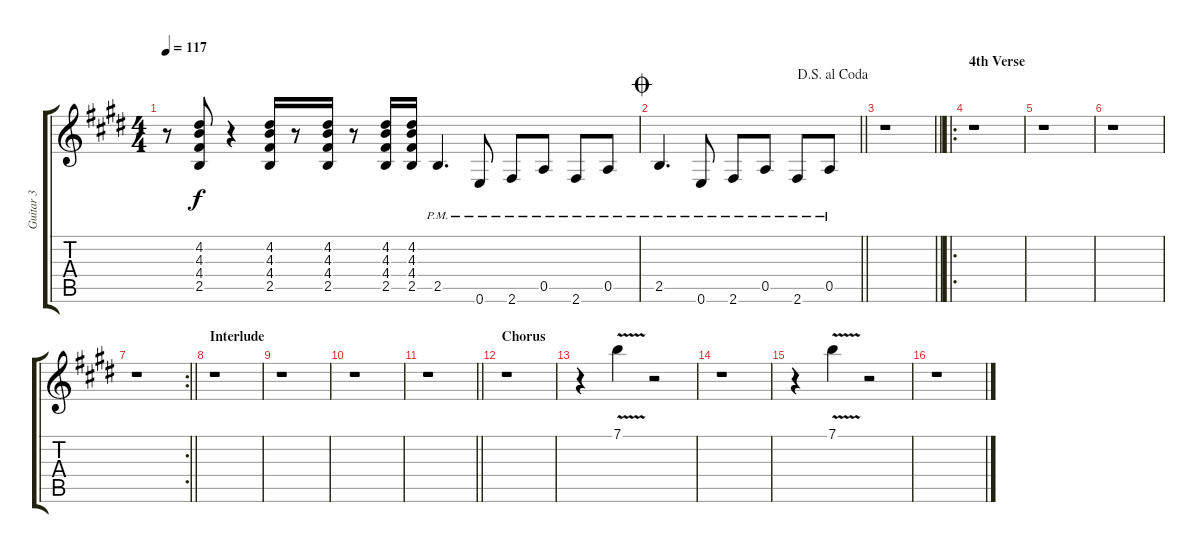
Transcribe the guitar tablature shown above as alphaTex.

\track ("Guitar 3" "Guitar 3") {instrument electricguitarclean}
\staff {score tabs}
\tuning (E4 B3 G3 D3 A2 E2) {hide}
\ts (4 4)
\tempo 117
\clef g2
\ks c#minor
r.8{dy f} (4.2 4.3 4.4 2.5).8 r.4 (4.2 4.3 4.4 2.5).16 r.8 (4.2 4.3 4.4 2.5).16 r.8 (4.2 4.3 4.4 2.5).16 (4.2 4.3 4.4 2.5).16 2.5{pm}.4{d} 0.6{pm}.8 2.6{pm}.8 0.5{pm}.8 2.6{pm}.8 0.5{pm}.8 |
\jump coda
\jump dalsegnoalcoda
\barLineRight lightlight
\ks e
2.5{pm}.4{d} 0.6{pm}.8 2.6{pm}.8 0.5{pm}.8 2.6{pm}.8 0.5{pm}.8 |
\barLineRight lightlight
\ks c#minor
r.1 |
\ro
\section ("" "4th Verse")
r.1 |
r.1 |
\ks e
r.1 |
\rc 2
\barLineRight lightlight
\ks c#minor
r.1 |
\section ("" "Interlude")
r.1 |
r.1 |
\ks e
r.1 |
\barLineRight lightlight
\ks c#minor
r.1 |
\section ("" "Chorus")
r.1 |
r.4 7.1{v}.4 r.2 |
\ks e
r.1 |
\ks c#minor
r.4 7.1{v}.4 r.2 |
r.1
